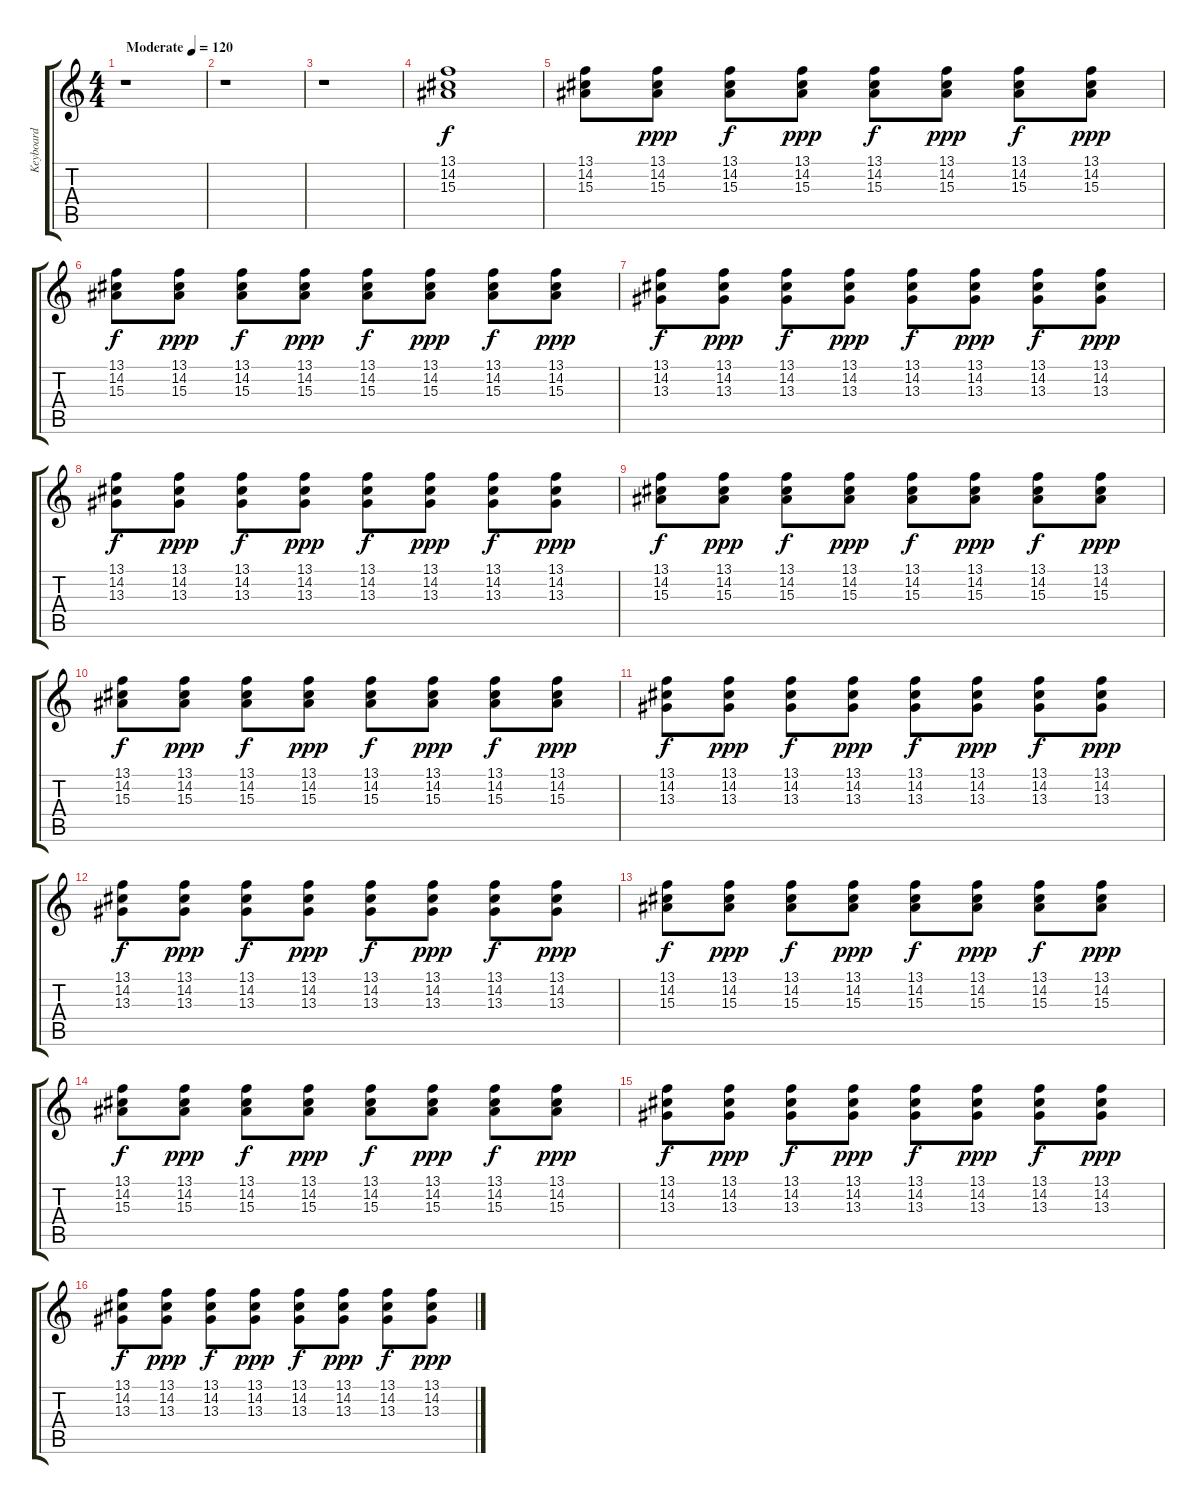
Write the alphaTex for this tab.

\track ("Keyboard" "Keyboard") {instrument percussiveorgan}
\staff {score tabs}
\tuning (E4 B3 G3 D3 A2 E2) {hide}
\ts (4 4)
\tempo (120 "Moderate")
\clef g2
\ks c
r.1{dy f instrument percussiveorgan} |
r.1 |
r.1 |
(13.1 14.2 15.3).1 |
(13.1 14.2 15.3).8 (13.1 14.2 15.3).8{dy ppp} (13.1 14.2 15.3).8{dy f} (13.1 14.2 15.3).8{dy ppp} (13.1 14.2 15.3).8{dy f} (13.1 14.2 15.3).8{dy ppp} (13.1 14.2 15.3).8{dy f} (13.1 14.2 15.3).8{dy ppp} |
(13.1 14.2 15.3).8{dy f} (13.1 14.2 15.3).8{dy ppp} (13.1 14.2 15.3).8{dy f} (13.1 14.2 15.3).8{dy ppp} (13.1 14.2 15.3).8{dy f} (13.1 14.2 15.3).8{dy ppp} (13.1 14.2 15.3).8{dy f} (13.1 14.2 15.3).8{dy ppp} |
(13.1 14.2 13.3).8{dy f} (13.1 14.2 13.3).8{dy ppp} (13.1 14.2 13.3).8{dy f} (13.1 14.2 13.3).8{dy ppp} (13.1 14.2 13.3).8{dy f} (13.1 14.2 13.3).8{dy ppp} (13.1 14.2 13.3).8{dy f} (13.1 14.2 13.3).8{dy ppp} |
(13.1 14.2 13.3).8{dy f} (13.1 14.2 13.3).8{dy ppp} (13.1 14.2 13.3).8{dy f} (13.1 14.2 13.3).8{dy ppp} (13.1 14.2 13.3).8{dy f} (13.1 14.2 13.3).8{dy ppp} (13.1 14.2 13.3).8{dy f} (13.1 14.2 13.3).8{dy ppp} |
(13.1 14.2 15.3).8{dy f} (13.1 14.2 15.3).8{dy ppp} (13.1 14.2 15.3).8{dy f} (13.1 14.2 15.3).8{dy ppp} (13.1 14.2 15.3).8{dy f} (13.1 14.2 15.3).8{dy ppp} (13.1 14.2 15.3).8{dy f} (13.1 14.2 15.3).8{dy ppp} |
(13.1 14.2 15.3).8{dy f} (13.1 14.2 15.3).8{dy ppp} (13.1 14.2 15.3).8{dy f} (13.1 14.2 15.3).8{dy ppp} (13.1 14.2 15.3).8{dy f} (13.1 14.2 15.3).8{dy ppp} (13.1 14.2 15.3).8{dy f} (13.1 14.2 15.3).8{dy ppp} |
(13.1 14.2 13.3).8{dy f} (13.1 14.2 13.3).8{dy ppp} (13.1 14.2 13.3).8{dy f} (13.1 14.2 13.3).8{dy ppp} (13.1 14.2 13.3).8{dy f} (13.1 14.2 13.3).8{dy ppp} (13.1 14.2 13.3).8{dy f} (13.1 14.2 13.3).8{dy ppp} |
(13.1 14.2 13.3).8{dy f} (13.1 14.2 13.3).8{dy ppp} (13.1 14.2 13.3).8{dy f} (13.1 14.2 13.3).8{dy ppp} (13.1 14.2 13.3).8{dy f} (13.1 14.2 13.3).8{dy ppp} (13.1 14.2 13.3).8{dy f} (13.1 14.2 13.3).8{dy ppp} |
(13.1 14.2 15.3).8{dy f} (13.1 14.2 15.3).8{dy ppp} (13.1 14.2 15.3).8{dy f} (13.1 14.2 15.3).8{dy ppp} (13.1 14.2 15.3).8{dy f} (13.1 14.2 15.3).8{dy ppp} (13.1 14.2 15.3).8{dy f} (13.1 14.2 15.3).8{dy ppp} |
(13.1 14.2 15.3).8{dy f} (13.1 14.2 15.3).8{dy ppp} (13.1 14.2 15.3).8{dy f} (13.1 14.2 15.3).8{dy ppp} (13.1 14.2 15.3).8{dy f} (13.1 14.2 15.3).8{dy ppp} (13.1 14.2 15.3).8{dy f} (13.1 14.2 15.3).8{dy ppp} |
(13.1 14.2 13.3).8{dy f} (13.1 14.2 13.3).8{dy ppp} (13.1 14.2 13.3).8{dy f} (13.1 14.2 13.3).8{dy ppp} (13.1 14.2 13.3).8{dy f} (13.1 14.2 13.3).8{dy ppp} (13.1 14.2 13.3).8{dy f} (13.1 14.2 13.3).8{dy ppp} |
(13.1 14.2 13.3).8{dy f} (13.1 14.2 13.3).8{dy ppp} (13.1 14.2 13.3).8{dy f} (13.1 14.2 13.3).8{dy ppp} (13.1 14.2 13.3).8{dy f} (13.1 14.2 13.3).8{dy ppp} (13.1 14.2 13.3).8{dy f} (13.1 14.2 13.3).8{dy ppp}
